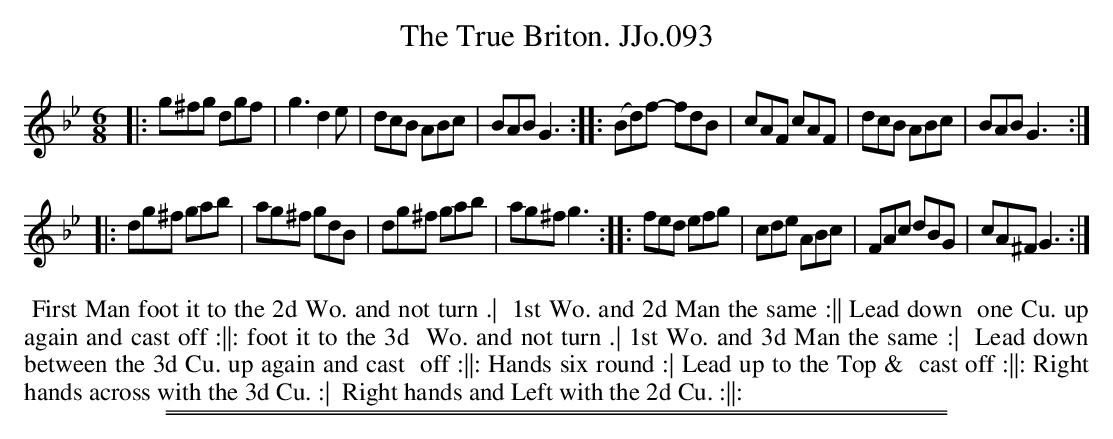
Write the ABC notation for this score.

X:1
T: True Briton. JJo.093, The
M:6/8
L:1/8
K:Bb
|: g^fg   dgf | g3  d2e  | dcB  ABc | BAB  G3 :|\
|: (Bd)f- fdB | cAF cAF  | dcB  ABc | BAB  G3 :|
|: dg^f   gab | ag^f gdB | dg^f gab | ag^f g3 :|\
|: fed    efg | cde  ABc | FAc  dBG | cA^F G3 :|
